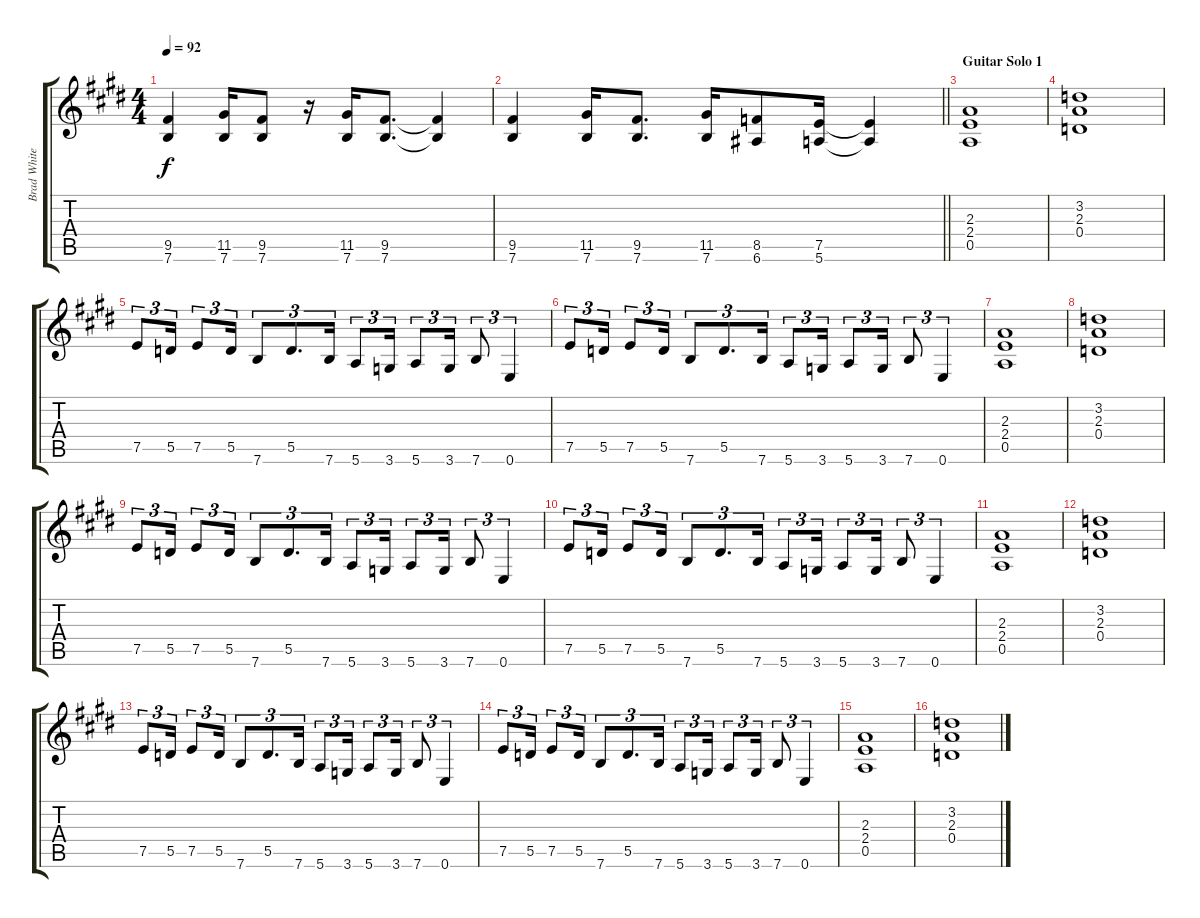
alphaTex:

\track ("Brad Whiteford" "Brad White") {instrument overdrivenguitar}
\staff {score tabs}
\tuning (E4 B3 G3 D3 A2 E2) {hide}
\ts (4 4)
\tempo 92
\clef g2
\ks e
(9.5 7.6).4{dy f} (11.5 7.6).16 (9.5 7.6).8 r.16 (11.5 7.6).16 (9.5 7.6).8{d} (9.5{t} 7.6{t}).4 |
\barLineRight lightlight
\ks c#minor
(9.5 7.6).4 (11.5 7.6).16 (9.5 7.6).8{d} (11.5 7.6).16 (8.5 6.6).8 (7.5 5.6).16 (7.5{t} 5.6{t}).4 |
\section ("" "Guitar Solo 1")
(2.3 2.4 0.5).1 |
(3.2 2.3 0.4).1 |
7.5.8{tu (3 2)} 5.5.16{tu (3 2)} 7.5.8{tu (3 2)} 5.5.16{tu (3 2)} 7.6.8{tu (3 2)} 5.5.8{d tu (3 2)} 7.6.16{tu (3 2)} 5.6.8{tu (3 2)} 3.6.16{tu (3 2)} 5.6.8{tu (3 2)} 3.6.16{tu (3 2)} 7.6.8{tu (3 2)} 0.6.4{tu (3 2)} |
\ks e
7.5.8{tu (3 2)} 5.5.16{tu (3 2)} 7.5.8{tu (3 2)} 5.5.16{tu (3 2)} 7.6.8{tu (3 2)} 5.5.8{d tu (3 2)} 7.6.16{tu (3 2)} 5.6.8{tu (3 2)} 3.6.16{tu (3 2)} 5.6.8{tu (3 2)} 3.6.16{tu (3 2)} 7.6.8{tu (3 2)} 0.6.4{tu (3 2)} |
\ks c#minor
(2.3 2.4 0.5).1 |
(3.2 2.3 0.4).1 |
7.5.8{tu (3 2)} 5.5.16{tu (3 2)} 7.5.8{tu (3 2)} 5.5.16{tu (3 2)} 7.6.8{tu (3 2)} 5.5.8{d tu (3 2)} 7.6.16{tu (3 2)} 5.6.8{tu (3 2)} 3.6.16{tu (3 2)} 5.6.8{tu (3 2)} 3.6.16{tu (3 2)} 7.6.8{tu (3 2)} 0.6.4{tu (3 2)} |
\ks e
7.5.8{tu (3 2)} 5.5.16{tu (3 2)} 7.5.8{tu (3 2)} 5.5.16{tu (3 2)} 7.6.8{tu (3 2)} 5.5.8{d tu (3 2)} 7.6.16{tu (3 2)} 5.6.8{tu (3 2)} 3.6.16{tu (3 2)} 5.6.8{tu (3 2)} 3.6.16{tu (3 2)} 7.6.8{tu (3 2)} 0.6.4{tu (3 2)} |
\ks c#minor
(2.3 2.4 0.5).1 |
(3.2 2.3 0.4).1 |
7.5.8{tu (3 2)} 5.5.16{tu (3 2)} 7.5.8{tu (3 2)} 5.5.16{tu (3 2)} 7.6.8{tu (3 2)} 5.5.8{d tu (3 2)} 7.6.16{tu (3 2)} 5.6.8{tu (3 2)} 3.6.16{tu (3 2)} 5.6.8{tu (3 2)} 3.6.16{tu (3 2)} 7.6.8{tu (3 2)} 0.6.4{tu (3 2)} |
\ks e
7.5.8{tu (3 2)} 5.5.16{tu (3 2)} 7.5.8{tu (3 2)} 5.5.16{tu (3 2)} 7.6.8{tu (3 2)} 5.5.8{d tu (3 2)} 7.6.16{tu (3 2)} 5.6.8{tu (3 2)} 3.6.16{tu (3 2)} 5.6.8{tu (3 2)} 3.6.16{tu (3 2)} 7.6.8{tu (3 2)} 0.6.4{tu (3 2)} |
\ks c#minor
(2.3 2.4 0.5).1 |
(3.2 2.3 0.4).1
